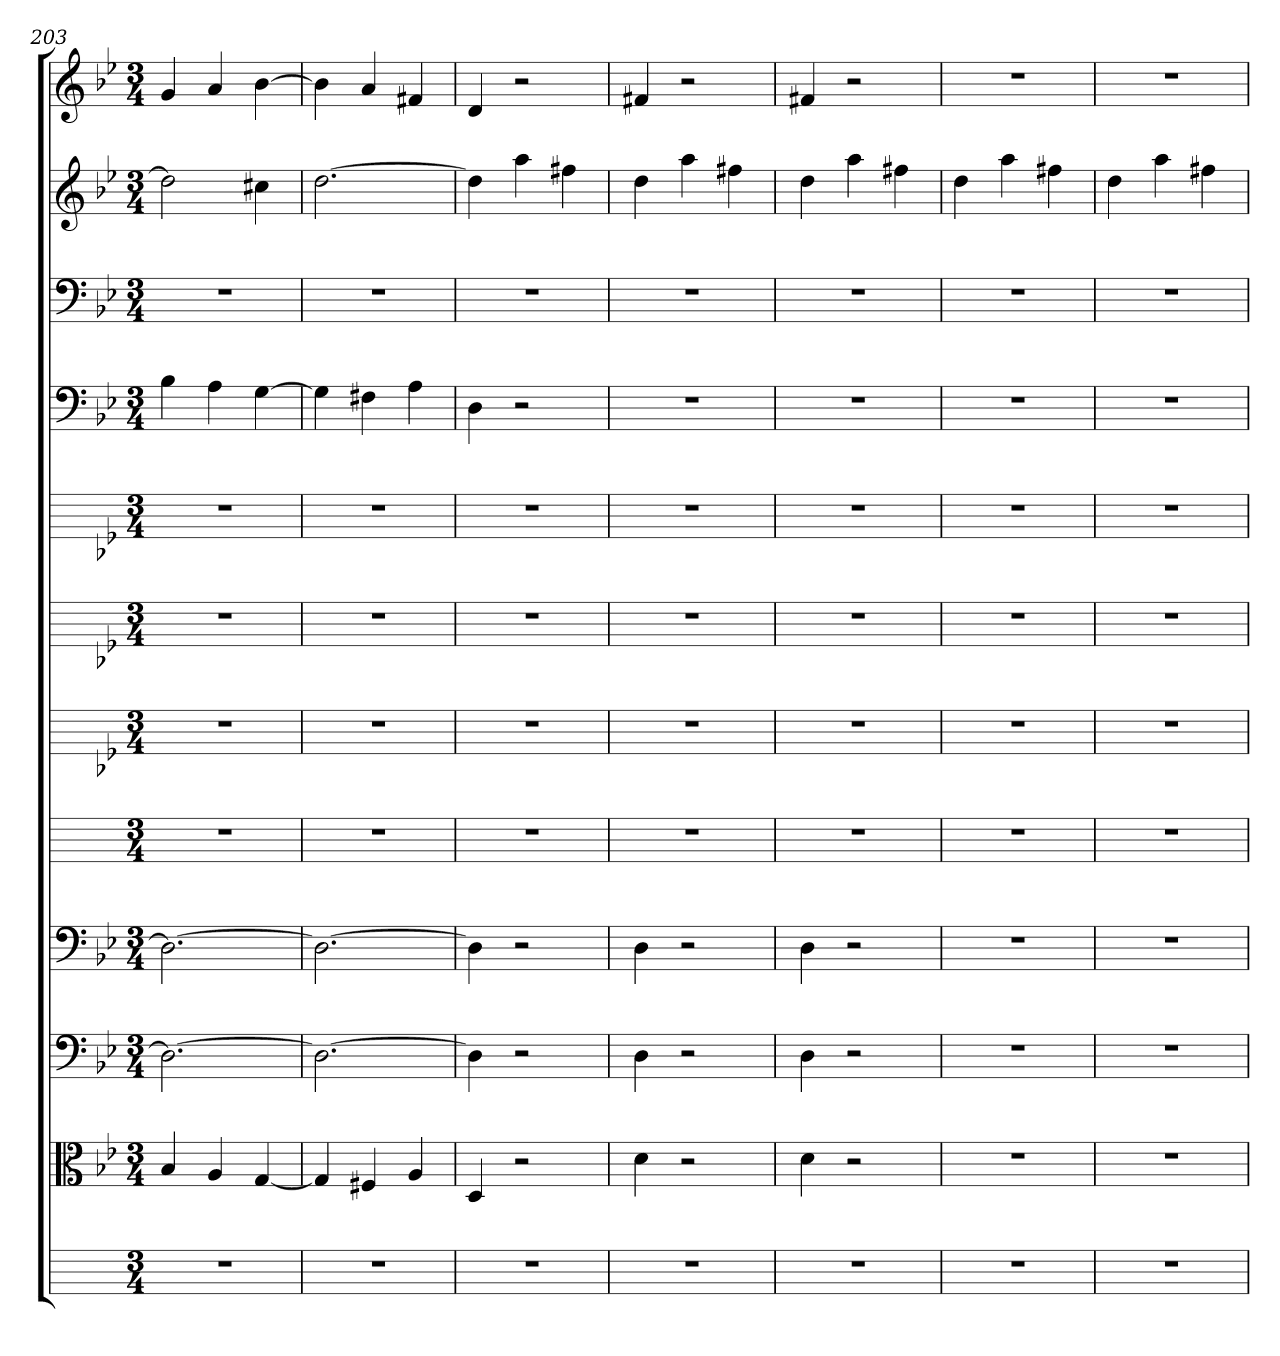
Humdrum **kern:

**kern	**kern	**kern	**kern	**kern	**kern	**kern	**kern	**kern	**kern	**kern	**kern
*part12	*part11	*part10	*part9	*part8	*part7	*part6	*part5	*part4	*part3	*part2	*part1
*staff12	*staff11	*staff10	*staff9	*staff8	*staff7	*staff6	*staff5	*staff4	*staff3	*staff2	*staff1
*	*clefC3	*clefF4	*clefF4	*	*	*	*	*clefF4	*clefF4	*	*
*k[]	*k[b-e-]	*k[b-e-]	*k[b-e-]	*k[]	*k[b-e-]	*k[b-e-]	*k[b-e-]	*k[b-e-]	*k[b-e-]	*k[b-e-]	*k[b-e-]
*M3/4	*M3/4	*M3/4	*M3/4	*M3/4	*M3/4	*M3/4	*M3/4	*M3/4	*M3/4	*M3/4	*M3/4
=203	=203	=203	=203	=203	=203	=203	=203	=203	=203	=203	=203
2.r	4B-	2.D_	2.D_	2.r	2.r	2.r	2.r	4B-	2.r	2dd]	4g
.	4A	.	.	.	.	.	.	4A	.	.	4a
.	[4G	.	.	.	.	.	.	[4G	.	4cc#X	[4b-
=204	=204	=204	=204	=204	=204	=204	=204	=204	=204	=204	=204
2.r	4G]	2.D_	2.D_	2.r	2.r	2.r	2.r	4G]	2.r	[2.dd	4b-]
.	4F#X	.	.	.	.	.	.	4F#X	.	.	4a
.	4A	.	.	.	.	.	.	4A	.	.	4f#X
=205	=205	=205	=205	=205	=205	=205	=205	=205	=205	=205	=205
2.r	4D	4D]	4D]	2.r	2.r	2.r	2.r	4D	2.r	4dd]	4d
.	2r	2r	2r	.	.	.	.	2r	.	4aa	2r
.	.	.	.	.	.	.	.	.	.	4ff#X	.
=206	=206	=206	=206	=206	=206	=206	=206	=206	=206	=206	=206
2.r	4d	4D	4D	2.r	2.r	2.r	2.r	2.r	2.r	4dd	4f#X
.	2r	2r	2r	.	.	.	.	.	.	4aa	2r
.	.	.	.	.	.	.	.	.	.	4ff#X	.
=207	=207	=207	=207	=207	=207	=207	=207	=207	=207	=207	=207
2.r	4d	4D	4D	2.r	2.r	2.r	2.r	2.r	2.r	4dd	4f#X
.	2r	2r	2r	.	.	.	.	.	.	4aa	2r
.	.	.	.	.	.	.	.	.	.	4ff#X	.
=208	=208	=208	=208	=208	=208	=208	=208	=208	=208	=208	=208
2.r	2.r	2.r	2.r	2.r	2.r	2.r	2.r	2.r	2.r	4dd	2.r
.	.	.	.	.	.	.	.	.	.	4aa	.
.	.	.	.	.	.	.	.	.	.	4ff#X	.
=209	=209	=209	=209	=209	=209	=209	=209	=209	=209	=209	=209
2.r	2.r	2.r	2.r	2.r	2.r	2.r	2.r	2.r	2.r	4dd	2.r
.	.	.	.	.	.	.	.	.	.	4aa	.
.	.	.	.	.	.	.	.	.	.	4ff#X	.
=	=	=	=	=	=	=	=	=	=	=	=
*-	*-	*-	*-	*-	*-	*-	*-	*-	*-	*-	*-
